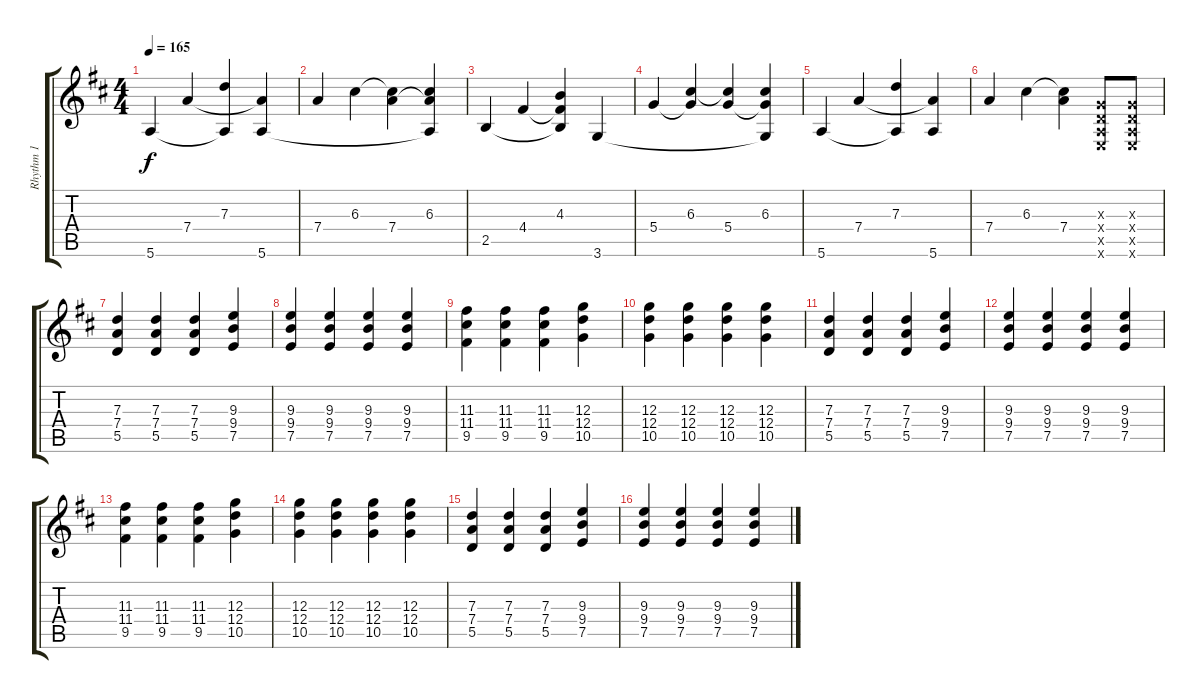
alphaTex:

\track ("Rhythm 1" "Rhythm 1") {instrument distortionguitar}
\staff {score tabs}
\tuning (E4 B3 G3 D3 A2 E2) {hide}
\ts (4 4)
\tempo 165
\clef g2
\ks bminor
5.6.4{dy f} 7.4.4 (7.3 5.6{t}).4 (7.4{t} 5.6).4 |
7.4.4 6.3.4 (6.3{t} 7.4).4 (6.3 7.4{t} 5.6{t}).4 |
2.5.4 4.4.4 (4.3 4.4{t} 2.5{t}).4 3.6.4 |
5.4.4 (6.3 5.4{t}).4 (6.3{t} 5.4).4 (6.3 5.4{t} 3.6{t}).4 |
5.6.4 7.4.4 (7.3 5.6{t}).4 (7.4{t} 5.6).4 |
7.4.4 6.3.4 (6.3{t} 7.4).4 (0.3{x} 0.4{x} 0.5{x} 0.6{x}).8 (0.3{x} 0.4{x} 0.5{x} 0.6{x}).8 |
(7.3 7.4 5.5).4 (7.3 7.4 5.5).4 (7.3 7.4 5.5).4 (9.3 9.4 7.5).4 |
(9.3 9.4 7.5).4 (9.3 9.4 7.5).4 (9.3 9.4 7.5).4 (9.3 9.4 7.5).4 |
(11.3 11.4 9.5).4 (11.3 11.4 9.5).4 (11.3 11.4 9.5).4 (12.3 12.4 10.5).4 |
(12.3 12.4 10.5).4 (12.3 12.4 10.5).4 (12.3 12.4 10.5).4 (12.3 12.4 10.5).4 |
(7.3 7.4 5.5).4 (7.3 7.4 5.5).4 (7.3 7.4 5.5).4 (9.3 9.4 7.5).4 |
(9.3 9.4 7.5).4 (9.3 9.4 7.5).4 (9.3 9.4 7.5).4 (9.3 9.4 7.5).4 |
(11.3 11.4 9.5).4 (11.3 11.4 9.5).4 (11.3 11.4 9.5).4 (12.3 12.4 10.5).4 |
(12.3 12.4 10.5).4 (12.3 12.4 10.5).4 (12.3 12.4 10.5).4 (12.3 12.4 10.5).4 |
(7.3 7.4 5.5).4 (7.3 7.4 5.5).4 (7.3 7.4 5.5).4 (9.3 9.4 7.5).4 |
(9.3 9.4 7.5).4 (9.3 9.4 7.5).4 (9.3 9.4 7.5).4 (9.3 9.4 7.5).4
